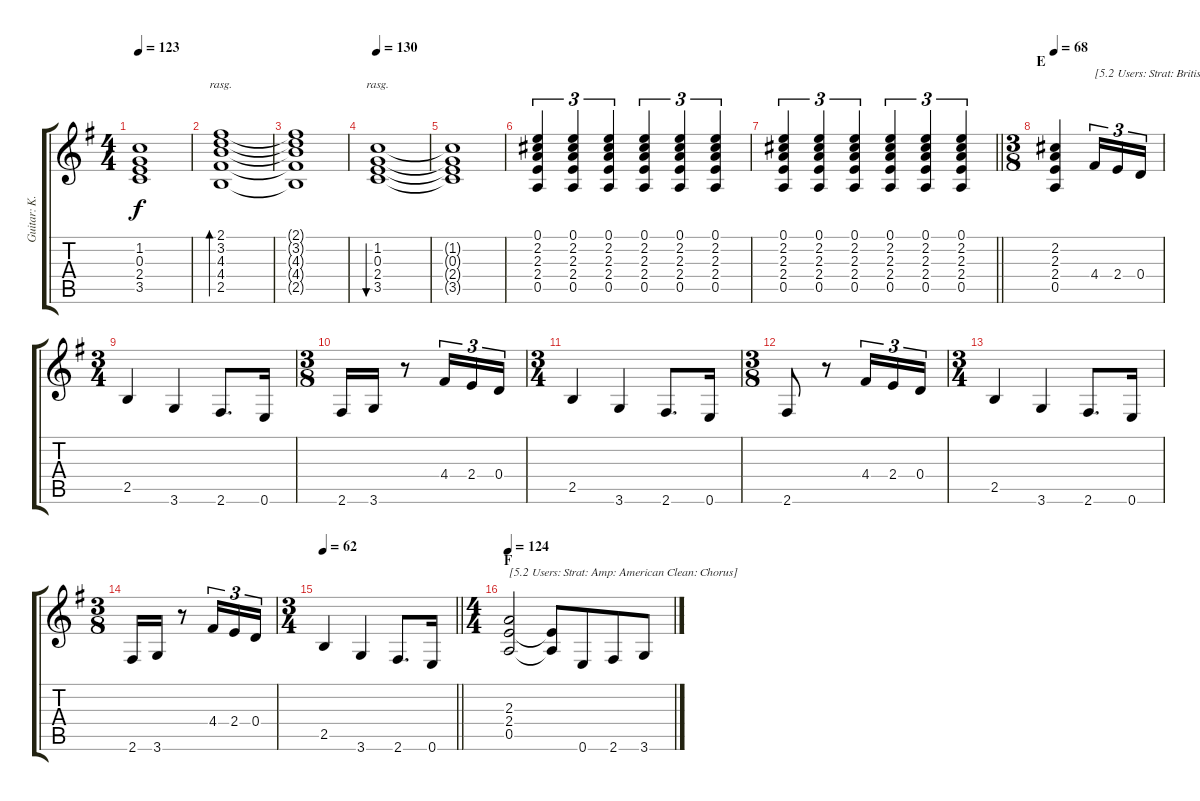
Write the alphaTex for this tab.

\track ("Guitar: K.K." "Guitar: K.") {instrument acousticguitarsteel}
\staff {score tabs}
\tuning (E4 B3 G3 D3 A2 E2) {hide}
\ts (4 4)
\tempo 123
\clef g2
\ks g
(1.2{t} 0.3{t} 2.4{t} 3.5{t}).1{dy f} |
(2.1 3.2 4.3 4.4 2.5).1{bd 60 rasg ii} |
(2.1{t} 3.2{t} 4.3{t} 4.4{t} 2.5{t}).1 |
\tempo 130
(1.2 0.3 2.4 3.5).1{bu 60 rasg ii} |
(1.2{t} 0.3{t} 2.4{t} 3.5{t}).1 |
(0.1 2.2 2.3 2.4 0.5).4{tu (3 2)} (0.1 2.2 2.3 2.4 0.5).4{tu (3 2) beam merge} (0.1 2.2 2.3 2.4 0.5).4{tu (3 2)} (0.1 2.2 2.3 2.4 0.5).4{tu (3 2)} (0.1 2.2 2.3 2.4 0.5).4{tu (3 2)} (0.1 2.2 2.3 2.4 0.5).4{tu (3 2)} |
\barLineRight lightlight
(0.1 2.2 2.3 2.4 0.5).4{tu (3 2)} (0.1 2.2 2.3 2.4 0.5).4{tu (3 2)} (0.1 2.2 2.3 2.4 0.5).4{tu (3 2)} (0.1 2.2 2.3 2.4 0.5).4{tu (3 2) beam merge} (0.1 2.2 2.3 2.4 0.5).4{tu (3 2)} (0.1 2.2 2.3 2.4 0.5).4{tu (3 2)} |
\ts (3 8)
\section ("" "E")
\tempo 68
(2.2 2.3 2.4 0.5).4 4.4.16{tu (3 2) txt "[5.2 Users: Strat: British Vintage: Metal Pedal]" instrument distortionguitar} 2.4.16{tu (3 2)} 0.4.16{tu (3 2)} |
\ts (3 4)
2.5.4 3.6.4 2.6.8{d} 0.6.16 |
\ts (3 8)
2.6.16 3.6.16 r.8 4.4.16{tu (3 2)} 2.4.16{tu (3 2)} 0.4.16{tu (3 2)} |
\ts (3 4)
2.5.4 3.6.4 2.6.8{d} 0.6.16 |
\ts (3 8)
2.6.8 r.8 4.4.16{tu (3 2)} 2.4.16{tu (3 2)} 0.4.16{tu (3 2)} |
\ts (3 4)
2.5.4 3.6.4 2.6.8{d} 0.6.16 |
\ts (3 8)
2.6.16 3.6.16 r.8 4.4.16{tu (3 2)} 2.4.16{tu (3 2)} 0.4.16{tu (3 2)} |
\ts (3 4)
\tempo 62
\barLineRight lightlight
2.5.4 3.6.4 2.6.8{d} 0.6.16 |
\ts (4 4)
\section ("" "F")
\tempo 124
(2.3 2.4 0.5).2{txt "[5.2 Users: Strat: Amp: American Clean: Chorus]" instrument electricguitarclean} (2.4{t} 0.5{t}).8 0.6.8{beam merge} 2.6.8{beam merge} 3.6.8
